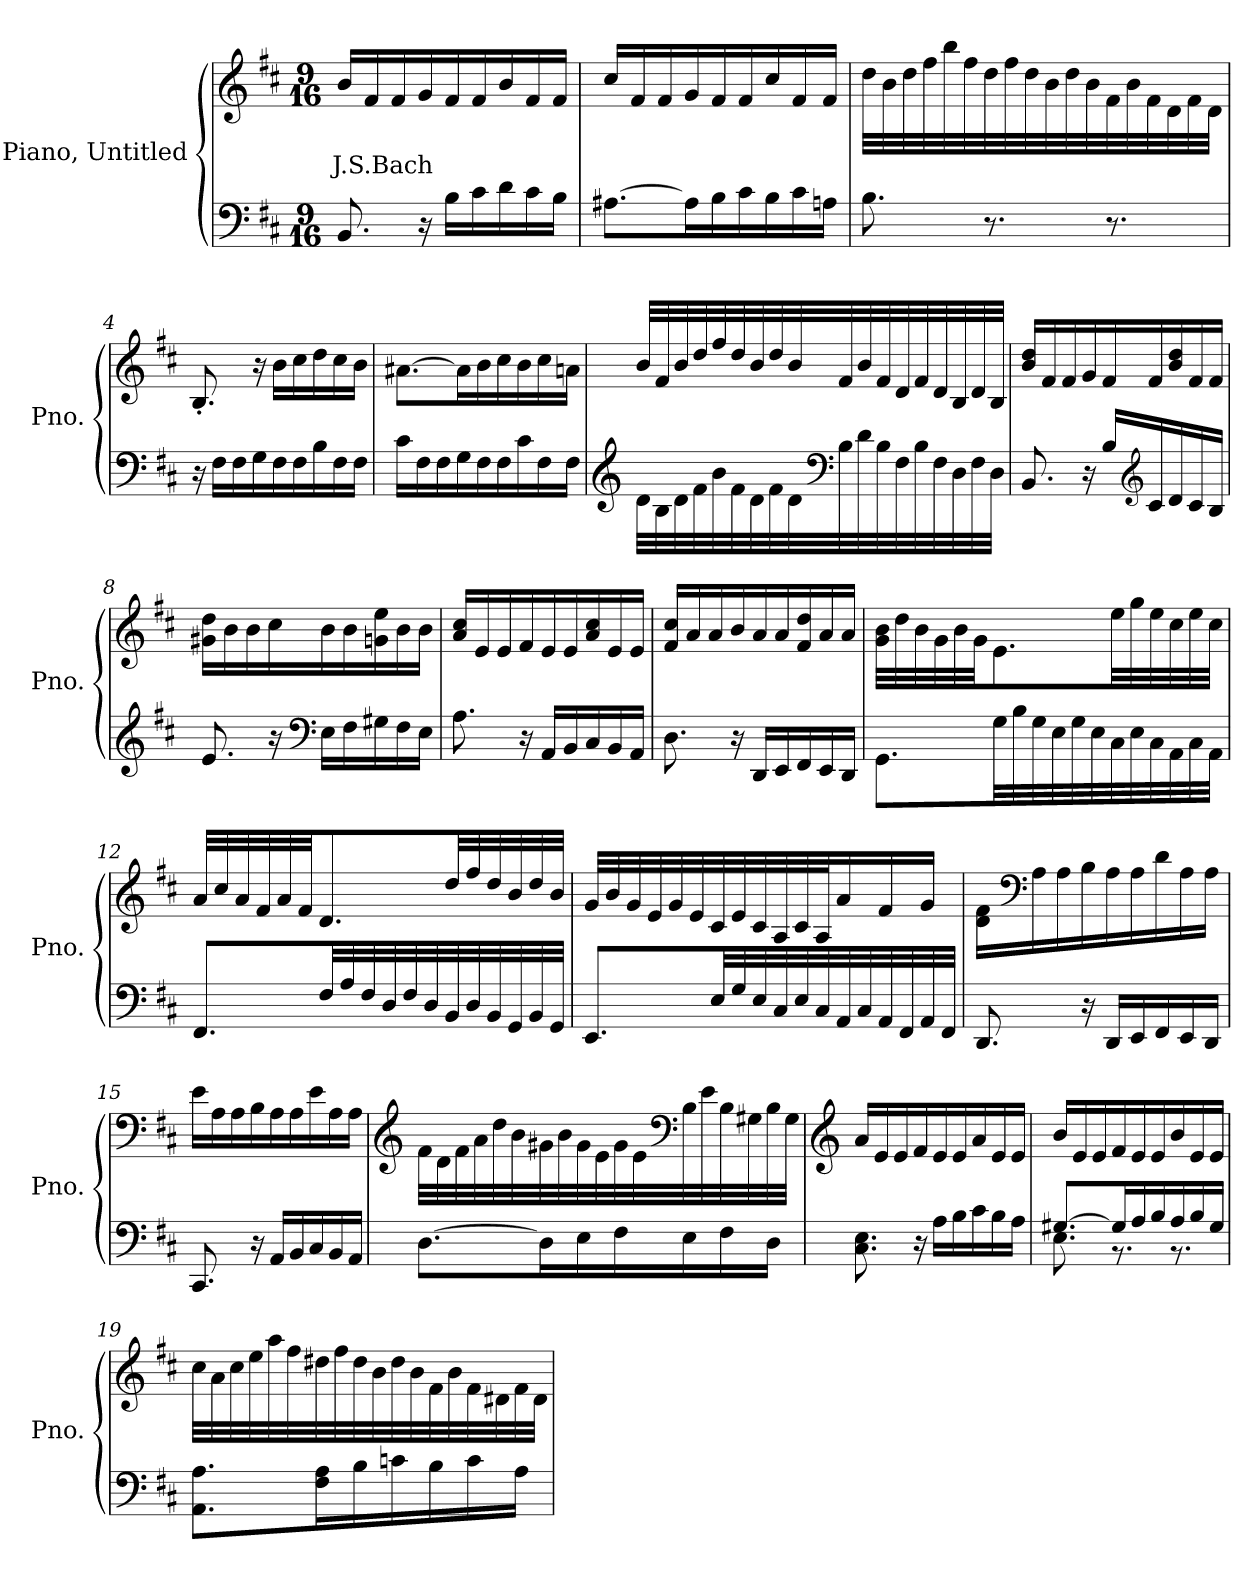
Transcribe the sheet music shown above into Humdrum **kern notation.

**kern	**kern	**text
*part2	*part1	*part1
*staff2	*staff1	*staff1
*I"Piano, Untitled	*I"Piano, Untitled	*
*I'Pno.	*I'Pno.	*
*clefF4	*clefG2	*
*k[f#c#]	*k[f#c#]	*
*M9/16	*M9/16	*
*MM60	*MM60	*
=1	=1	=1
!	!	!LO:LY:b
8.BB/	16b/LL	J.S.Bach
.	16f#/	.
.	16f#/	.
16r	16g/	.
16B\LL	16f#/	.
16c#\	16f#/	.
16d\	16b/	.
16c#\	16f#/	.
16B\JJ	16f#/JJ	.
=2	=2	=2
[8.A#X\L	16cc#/LL	.
.	16f#/	.
.	16f#/	.
16A#\L]	16g/	.
16B\	16f#/	.
16c#\	16f#/	.
16B\	16cc#/	.
16c#\	16f#/	.
16An\JJ	16f#/JJ	.
!!LO:LB:g=z
=3	=3	=3
8.B\	32dd\LLL	.
.	32b\	.
.	32dd\	.
.	32ff#\	.
.	32bb\	.
.	32ff#\	.
8.r	32dd\	.
.	32ff#\	.
.	32dd\	.
.	32b\	.
.	32dd\	.
.	32b\	.
8.r	32f#\	.
.	32b\	.
.	32f#\	.
.	32d\	.
.	32f#\	.
.	32d\JJJ	.
=4	=4	=4
16r	8.B'/	.
16F#\LL	.	.
16F#\	.	.
16G\	16r	.
16F#\	16b\LL	.
16F#\	16cc#\	.
16B\	16dd\	.
16F#\	16cc#\	.
16F#\JJ	16b\JJ	.
=5	=5	=5
16c#\LL	[8.a#X\L	.
16F#\	.	.
16F#\	.	.
16G\	16a#\L]	.
16F#\	16b\	.
16F#\	16cc#\	.
16c#\	16b\	.
16F#\	16cc#\	.
16F#\JJ	16an\JJ	.
!!LO:LB:g=z
=6	=6	=6
*clefG2	*	*
32d\LLL	32b/LLL	.
32B\	32f#/	.
32d\	32b/	.
32f#\	32dd/	.
32b\	32ff#/	.
32f#\	32dd/	.
32d\	32b/	.
32f#\	32dd/	.
32d\	32b/	.
*clefF4	*	*
32B\	32f#/	.
32d\	32b/	.
32B\	32f#/	.
32F#\	32d/	.
32B\	32f#/	.
32F#\	32d/	.
32D\	32B/	.
32F#\	32d/	.
32D\JJJ	32B/JJJ	.
=7	=7	=7
8.BB/	16b/ 16dd/LL	.
.	16f#/	.
.	16f#/	.
16r	16g/	.
16B/LL	16f#/	.
*clefG2	*	*
16c#/	16f#/	.
16d/	16b/ 16dd/	.
16c#/	16f#/	.
16B/JJ	16f#/JJ	.
=8	=8	=8
8.e/	16g#X\ 16dd\LL	.
.	16b\	.
.	16b\	.
16r	16cc#\	.
*clefF4	*	*
16E\LL	16b\	.
16F#\	16b\	.
16G#X\	16gn\ 16ee\	.
16F#\	16b\	.
16E\JJ	16b\JJ	.
!!LO:LB:g=z
=9	=9	=9
8.A\	16a/ 16cc#/LL	.
.	16e/	.
.	16e/	.
16r	16f#/	.
16AA/LL	16e/	.
16BB/	16e/	.
16C#/	16a/ 16cc#/	.
16BB/	16e/	.
16AA/JJ	16e/JJ	.
=10	=10	=10
8.D\	16f#/ 16cc#/LL	.
.	16a/	.
.	16a/	.
16r	16b/	.
16DD/LL	16a/	.
16EE/	16a/	.
16FF#/	16f#/ 16dd/	.
16EE/	16a/	.
16DD/JJ	16a/JJ	.
=11	=11	=11
8.GG\L	32g\ 32b\LLL	.
.	32dd\	.
.	32b\	.
.	32g\	.
.	32b\	.
.	32g\JJ	.
32G\LL	8.e\	.
32B\	.	.
32G\	.	.
32E\	.	.
32G\	.	.
32E\	.	.
32C#\	32ee\LL	.
32E\	32gg\	.
32C#\	32ee\	.
32AA\	32cc#\	.
32C#\	32ee\	.
32AA\JJJ	32cc#\JJJ	.
!!LO:LB:g=z
=12	=12	=12
8.FF#/L	32a/LLL	.
.	32cc#/	.
.	32a/	.
.	32f#/	.
.	32a/	.
.	32f#/JJ	.
32F#/LL	8.d/	.
32A/	.	.
32F#/	.	.
32D/	.	.
32F#/	.	.
32D/	.	.
32BB/	32dd/LL	.
32D/	32ff#/	.
32BB/	32dd/	.
32GG/	32b/	.
32BB/	32dd/	.
32GG/JJJ	32b/JJJ	.
=13	=13	=13
8.EE/L	32g/LLL	.
.	32b/	.
.	32g/	.
.	32e/	.
.	32g/	.
.	32e/	.
32E/LL	32c#/	.
32G/	32e/	.
32E/	32c#/	.
32C#/	32A/	.
32E/	32c#/	.
32C#/	32A/J	.
32AA/	16a/	.
32C#/	.	.
32AA/	16f#/	.
32FF#/	.	.
32AA/	16g/JJ	.
32FF#/JJJ	.	.
!!LO:LB:g=z
=14	=14	=14
8.DD/	16d\ 16f#\LL	.
*	*clefF4	*
.	16A\	.
.	16A\	.
16r	16B\	.
16DD/LL	16A\	.
16EE/	16A\	.
16FF#/	16d\	.
16EE/	16A\	.
16DD/JJ	16A\JJ	.
=15	=15	=15
8.CC#/	16e\LL	.
.	16A\	.
.	16A\	.
16r	16B\	.
16AA/LL	16A\	.
16BB/	16A\	.
16C#/	16e\	.
16BB/	16A\	.
16AA/JJ	16A\JJ	.
=16	=16	=16
*	*clefG2	*
[8.D\L	32f#\LLL	.
.	32d\	.
.	32f#\	.
.	32a\	.
.	32dd\	.
.	32b\	.
16D\L]	32g#X\	.
.	32b\	.
16E\	32g#\	.
.	32e\	.
16F#\	32g#\	.
.	32e\	.
*	*clefF4	*
16E\	32B\	.
.	32e\	.
16F#\	32B\	.
.	32G#X\	.
16D\JJ	32B\	.
.	32G#\JJJ	.
!!LO:PB:g=z
=17	=17	=17
*	*clefG2	*
8.C#\ 8.E\	16a/LL	.
.	16e/	.
.	16e/	.
16r	16f#/	.
16A\LL	16e/	.
16B\	16e/	.
16c#\	16a/	.
16B\	16e/	.
16A\JJ	16e/JJ	.
=18	=18	=18
*^	*	*
[8.G#X/L	8.E\	16b/LL	.
.	.	16e/	.
.	.	16e/	.
16G#/L]	8.r	16f#/	.
16A/	.	16e/	.
16B/	.	16e/	.
16A/	8.r	16b/	.
16B/	.	16e/	.
16G#/JJ	.	16e/JJ	.
*v	*v	*	*
=19	=19	=19
8.AA\ 8.A\L	32cc#\LLL	.
.	32a\	.
.	32cc#\	.
.	32ee\	.
.	32aa\	.
.	32ff#\	.
16F#\ 16A\L	32dd#X\	.
.	32ff#\	.
16B\	32dd#\	.
.	32b\	.
16cn\	32dd#\	.
.	32b\	.
16B\	32f#\	.
.	32b\	.
16c\	32f#\	.
.	32d#X\	.
16A\JJ	32f#\	.
.	32d#\JJJ	.
=	=	=
*-	*-	*-
